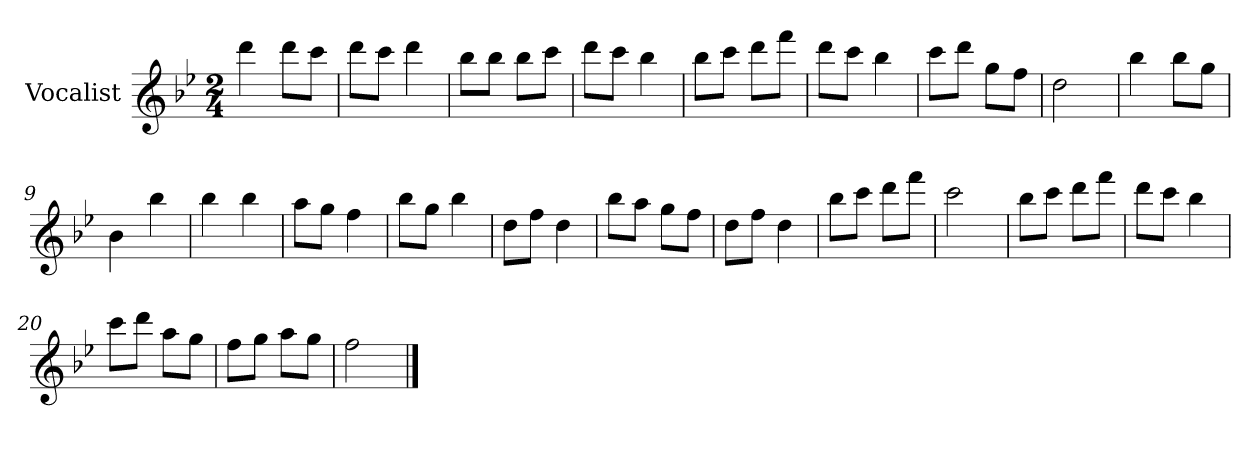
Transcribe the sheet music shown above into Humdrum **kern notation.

**kern
*part1
*staff1
*I"Vocalist
*k[b-e-]
*B-:
*M2/4
=
4ddd
8dddL
8cccJ
=1
8dddL
8cccJ
4ddd
=2
8bb-L
8bb-J
8bb-L
8cccJ
=3
8dddL
8cccJ
4bb-
=4
8bb-L
8cccJ
8dddL
8fffJ
=5
8dddL
8cccJ
4bb-
=6
8cccL
8dddJ
8ggL
8ffJ
=7
2dd
=8
4bb-
8bb-L
8ggJ
=9
4b-
4bb-
=10
4bb-
4bb-
=11
8aaL
8ggJ
4ff
=12
8bb-L
8ggJ
4bb-
=13
8ddL
8ffJ
4dd
=14
8bb-L
8aaJ
8ggL
8ffJ
=15
8ddL
8ffJ
4dd
=16
8bb-L
8cccJ
8dddL
8fffJ
=17
2ccc
=18
8bb-L
8cccJ
8dddL
8fffJ
=19
8dddL
8cccJ
4bb-
=20
8cccL
8dddJ
8aaL
8ggJ
=21
8ffL
8ggJ
8aaL
8ggJ
=22
2ff
==
*-
